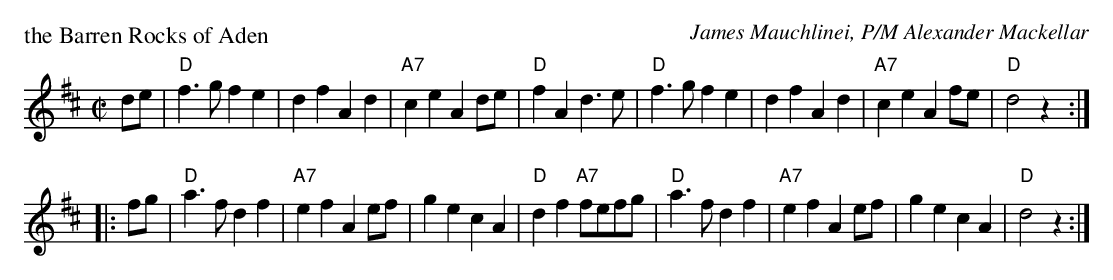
X:1
P: the Barren Rocks of Aden
C: James Mauchlinei, P/M Alexander Mackellar
M: C|
L: 1/4
K: D
d/e/ \
| "D"f>g fe | df Ad | "A7"ce Ad/e/ | "D"fA d>e \
| "D"f>g fe | df Ad | "A7"ce Af/e/ | "D"d2 z :|
|: f/g/ \
| "D"a>f df | "A7"ef Ae/f/ | ge cA | "D"df "A7"f/e/f/g/ \
| "D"a>f df | "A7"ef Ae/f/ | ge cA | "D"d2 z :|
